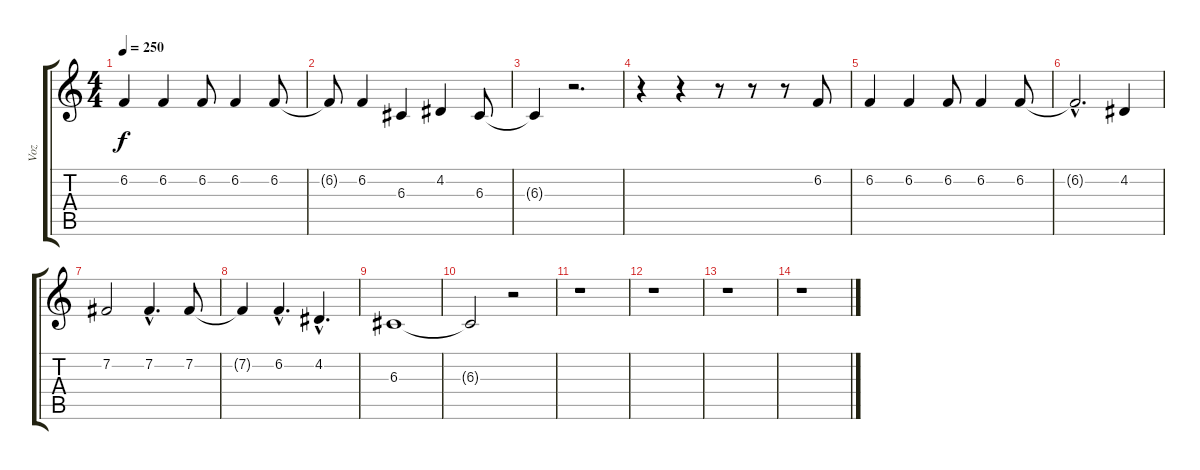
\track ("Voz" "Voz") {instrument bassoon}
\staff {score tabs}
\tuning (E4 B3 G3 D3 A2 E2) {hide}
\ts (4 4)
\tempo 250
\clef g2
\ks c
6.2.4{dy f} 6.2.4 6.2.8 6.2.4 6.2.8 |
6.2{t}.8 6.2.4 6.3.4 4.2.4 6.3.8 |
6.3{t}.4 r.2{d} |
r.4 r.4 r.8 r.8 r.8 6.2.8 |
6.2.4 6.2.4 6.2.8 6.2.4 6.2.8 |
6.2{hac t}.2{d} 4.2.4 |
7.2.2 7.2{hac}.4{d} 7.2.8 |
7.2{t}.4 6.2{hac}.4{d} 4.2{hac}.4{d} |
6.3.1 |
6.3{t}.2 r.2 |
r.1 |
r.1 |
r.1 |
r.1
